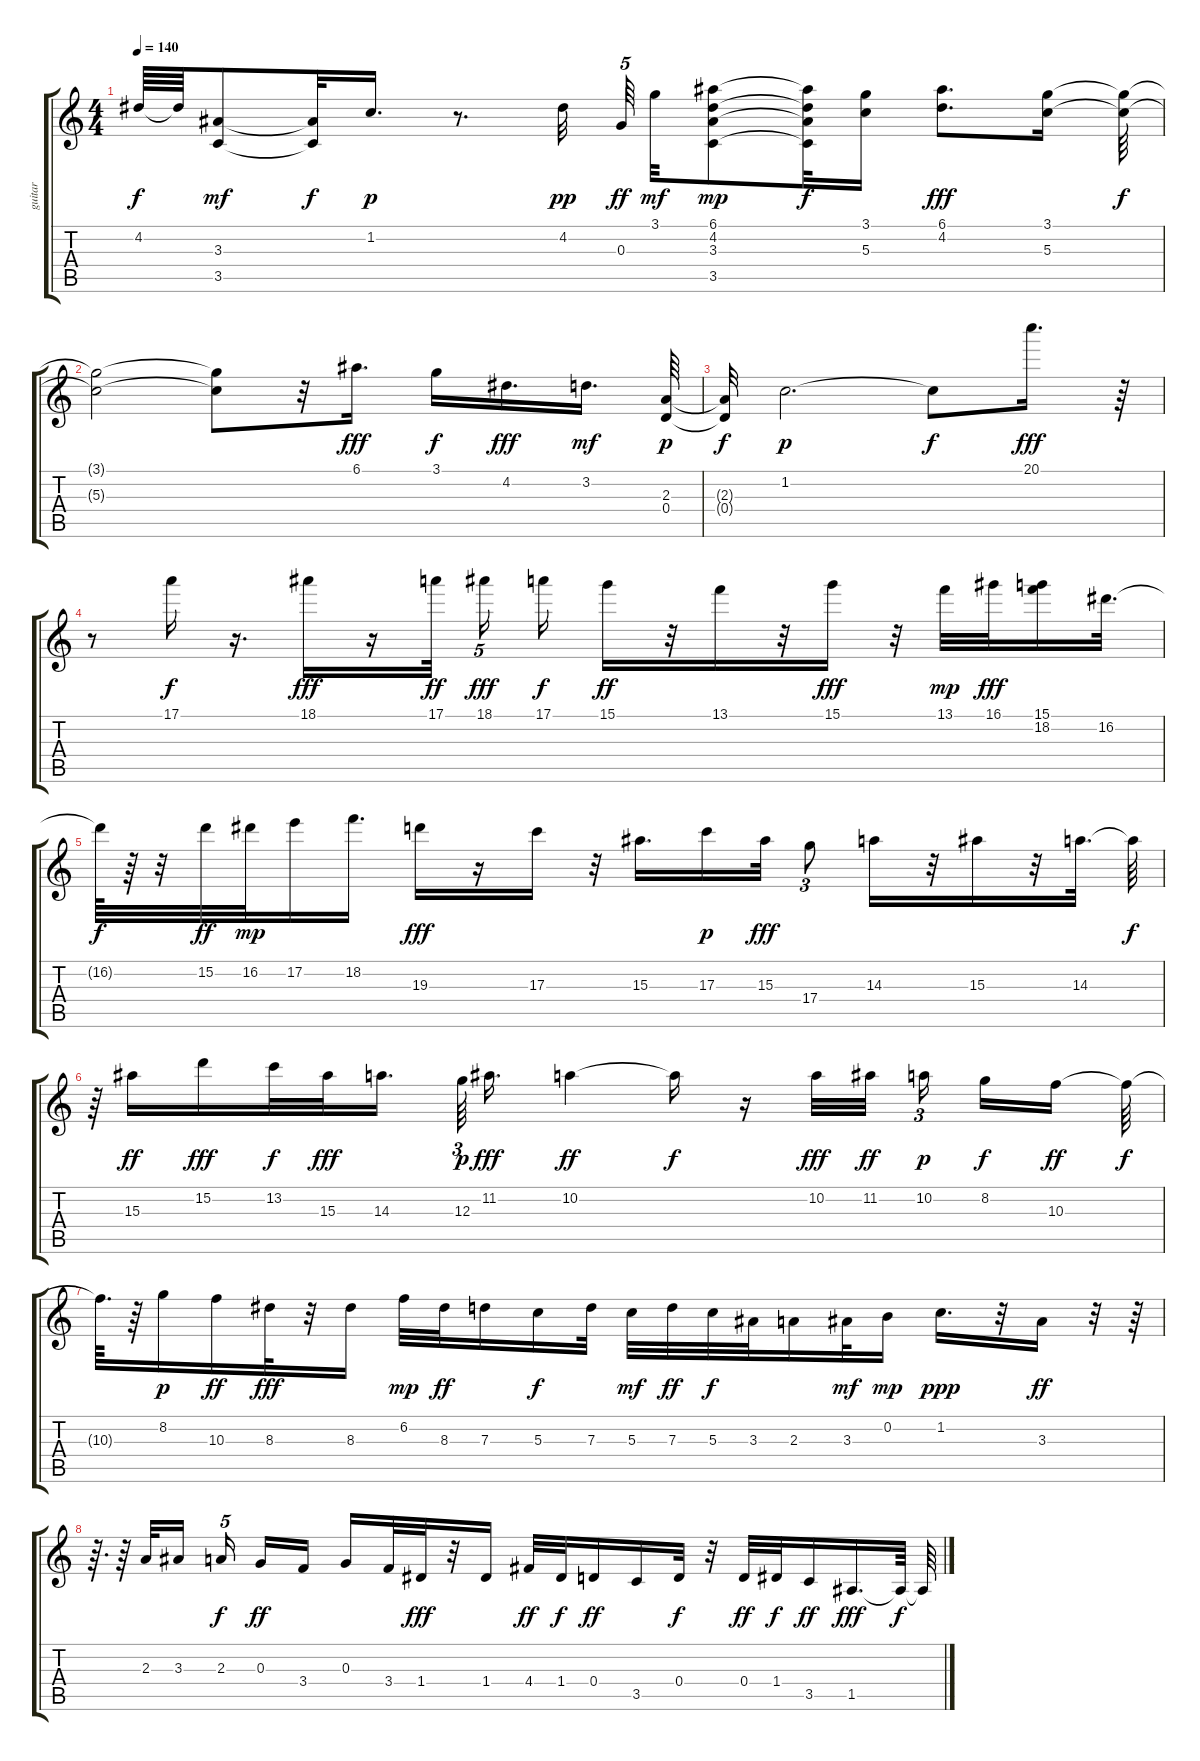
\track ("guitar" "guitar") {instrument acousticguitarnylon}
\staff {score tabs}
\tuning (E4 B3 G3 D3 A2 E2) {hide}
\ts (4 4)
\tempo 140
\clef g2
\ks c
4.2{t}.64{dy f} 4.2{t}.64 (3.3 3.5).8{dy mf} (3.3{t} 3.5{t}).32{dy f} 1.2.16{d dy p} r.8{d} 4.2.32{dy pp} 0.3.64{tu (5 4) dy ff} 3.1.32{dy mf} (6.1 4.2 3.3 3.5).8{dy mp} (6.1{t} 4.2{t} 3.3{t} 3.5{t}).32{dy f} (3.1 5.3).16 (6.1 4.2).8{d dy fff} (3.1 5.3).16 (3.1{t} 5.3{t}).64{dy f} |
(3.1{t} 5.3{t}).2 (3.1{t} 5.3{t}).8 r.32 6.1.16{d dy fff} 3.1.16{dy f} 4.2.16{d dy fff} 3.2.16{d dy mf} (2.3 0.4).64{dy p} |
(2.3{t} 0.4{t}).32{dy f} 1.2.2{d dy p} 1.2{t}.8{dy f} 20.1.16{d dy fff} r.64 |
r.8 17.1.16{dy f} r.16{d} 18.1.16{dy fff} r.16 17.1.32{dy ff} 18.1.16{tu (5 4) dy fff} 17.1.16{dy f} 15.1.16{dy ff} r.32 13.1.16 r.32 15.1.16{dy fff} r.32 13.1.32{dy mp} 16.1.32{dy fff} (15.1 18.2).16 16.2.32{d} |
16.2{t}.64{dy f} r.64 r.32 15.2.32{dy ff} 16.2.32{dy mp} 17.2.16 18.2.16{d} 19.3.16{dy fff} r.16 17.3.16 r.32 15.3.16{d} 17.3.16{dy p} 15.3.32{dy fff} 17.4.8{tu (3 2)} 14.3.16 r.32 15.3.16 r.32 14.3.32{d} 14.3{t}.64{dy f} |
r.64 15.3.16{dy ff} 15.2.16{dy fff} 13.2.32{dy f} 15.3.32{dy fff} 14.3.16{d} 12.3.64{tu (3 2) dy p} 11.2.16{d dy fff} 10.2.4{dy ff} 10.2{t}.16{dy f} r.16 10.2.32{dy fff} 11.2.32{dy ff} 10.2.16{tu (3 2) dy p} 8.2.16{dy f} 10.3.16{dy ff} 10.3{t}.64{dy f} |
10.3{t}.64{d} r.64 8.2.16{dy p} 10.3.16{dy ff} 8.3.32{dy fff} r.32 8.3.16 6.2.32{dy mp} 8.3.32{dy ff} 7.3.16 5.3.16{dy f} 7.3.32 5.3.32{dy mf} 7.3.32{dy ff} 5.3.32{dy f} 3.3.32 2.3.16 3.3.32{dy mf} 0.2.16{dy mp} 1.2.16{d dy ppp} r.32 3.3.16{dy ff} r.32 r.64 |
r.64{d} r.64 2.3.32 3.3.16 2.3.16{tu (5 4) dy f} 0.3.16{dy ff} 3.4.16 0.3.16 3.4.32 1.4.32{dy fff} r.32 1.4.16 4.4.32{dy ff} 1.4.32{dy f} 0.4.16{dy ff} 3.5.16 0.4.32{dy f} r.32 0.4.32{dy ff} 1.4.32{dy f} 3.5.16{dy ff} 1.5.16{d dy fff} 1.5{t}.64{dy f} 1.5{t}.64
